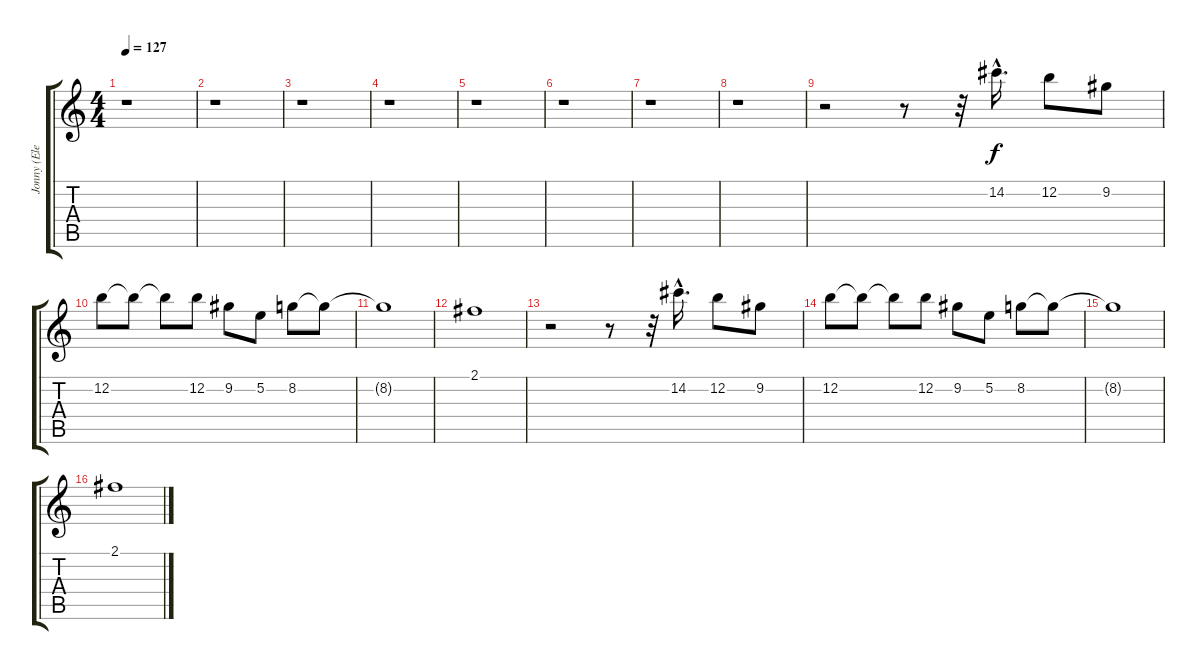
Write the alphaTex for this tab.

\track ("Jonny (Electric 1)" "Jonny (Ele") {instrument distortionguitar}
\staff {score tabs}
\tuning (E4 B3 G3 D3 A2 E2) {hide}
\ts (4 4)
\tempo 127
\clef g2
\ks c
r.1{dy f} |
r.1 |
r.1 |
r.1 |
r.1 |
r.1 |
r.1 |
r.1 |
r.2 r.8 r.32 14.2{hac}.16{d} 12.2.8 9.2.8 |
12.2.8 12.2{t}.8 12.2{t}.8 12.2.8 9.2.8 5.2.8 8.2.8 8.2{t}.8 |
8.2{t}.1 |
2.1.1 |
r.2 r.8 r.32 14.2{hac}.16{d} 12.2.8 9.2.8 |
12.2.8 12.2{t}.8 12.2{t}.8 12.2.8 9.2.8 5.2.8 8.2.8 8.2{t}.8 |
8.2{t}.1 |
2.1.1
